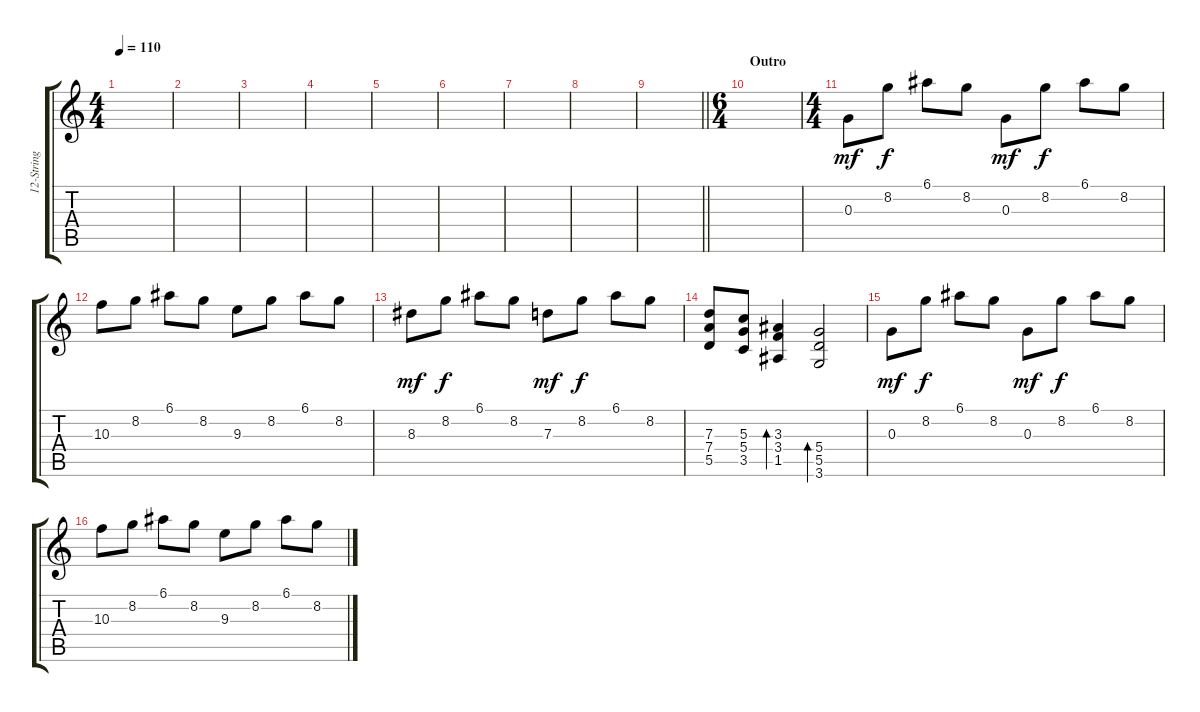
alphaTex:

\track ("12-String Guitar" "12-String ") {instrument acousticguitarsteel}
\staff {score tabs}
\tuning (E4 B3 G3 D3 A2 E2) {hide}
\ts (4 4)
\tempo 110
\clef g2
\ks c
|
|
|
|
|
|
|
|
\barLineRight lightlight
|
\ts (6 4)
\section ("" "Outro")
|
\ts (4 4)
0.3.8{dy mf volume 10} 8.2.8{dy f} 6.1.8 8.2.8 0.3.8{dy mf} 8.2.8{dy f} 6.1.8 8.2.8 |
10.3.8 8.2.8 6.1.8 8.2.8 9.3.8 8.2.8 6.1.8 8.2.8 |
8.3.8{dy mf} 8.2.8{dy f} 6.1.8 8.2.8 7.3.8{dy mf} 8.2.8{dy f} 6.1.8 8.2.8 |
(7.3 7.4 5.5).8 (5.3 5.4 3.5).8 (3.3 3.4 1.5).4{bd 60} (5.4 5.5 3.6).2{bd 60} |
0.3.8{dy mf} 8.2.8{dy f} 6.1.8 8.2.8 0.3.8{dy mf} 8.2.8{dy f} 6.1.8 8.2.8 |
10.3.8 8.2.8 6.1.8 8.2.8 9.3.8 8.2.8 6.1.8 8.2.8
